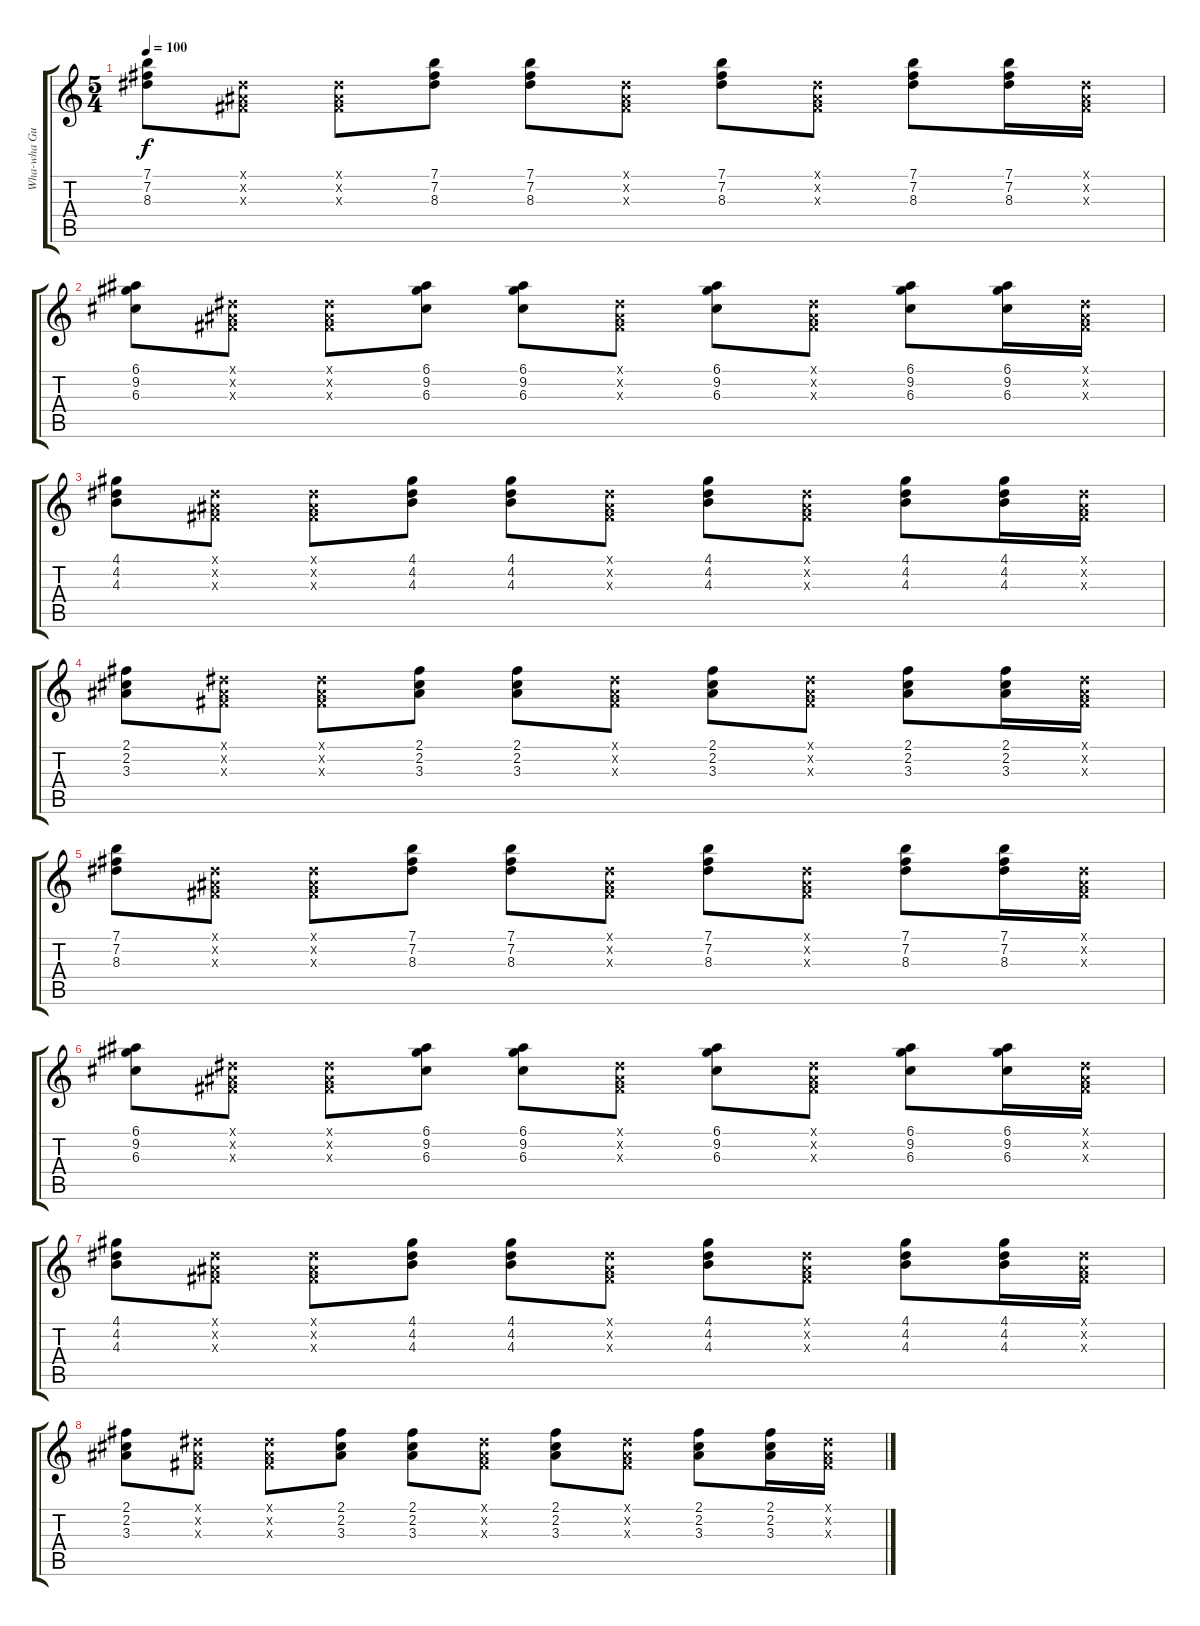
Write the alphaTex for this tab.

\track ("Wha-wha Guitar" "Wha-wha Gu") {instrument electricguitarclean}
\staff {score tabs}
\tuning (E4 B3 G3 D3 A2 E2) {hide}
\ts (5 4)
\tempo 100
\clef g2
\ks c
(7.1 7.2 8.3).8{dy f} (-1.1{x} -1.2{x} -1.3{x}).8 (-1.1{x} -1.2{x} -1.3{x}).8 (7.1 7.2 8.3).8 (7.1 7.2 8.3).8 (-1.1{x} -1.2{x} -1.3{x}).8 (7.1 7.2 8.3).8 (-1.1{x} -1.2{x} -1.3{x}).8 (7.1 7.2 8.3).8 (7.1 7.2 8.3).16 (-1.1{x} -1.2{x} -1.3{x}).16 |
(6.1 9.2 6.3).8 (-1.1{x} -1.2{x} -1.3{x}).8 (-1.1{x} -1.2{x} -1.3{x}).8 (6.1 9.2 6.3).8 (6.1 9.2 6.3).8 (-1.1{x} -1.2{x} -1.3{x}).8 (6.1 9.2 6.3).8 (-1.1{x} -1.2{x} -1.3{x}).8 (6.1 9.2 6.3).8 (6.1 9.2 6.3).16 (-1.1{x} -1.2{x} -1.3{x}).16 |
(4.1 4.2 4.3).8 (-1.1{x} -1.2{x} -1.3{x}).8 (-1.1{x} -1.2{x} -1.3{x}).8 (4.1 4.2 4.3).8 (4.1 4.2 4.3).8 (-1.1{x} -1.2{x} -1.3{x}).8 (4.1 4.2 4.3).8 (-1.1{x} -1.2{x} -1.3{x}).8 (4.1 4.2 4.3).8 (4.1 4.2 4.3).16 (-1.1{x} -1.2{x} -1.3{x}).16 |
(2.1 2.2 3.3).8 (-1.1{x} -1.2{x} -1.3{x}).8 (-1.1{x} -1.2{x} -1.3{x}).8 (2.1 2.2 3.3).8 (2.1 2.2 3.3).8 (-1.1{x} -1.2{x} -1.3{x}).8 (2.1 2.2 3.3).8 (-1.1{x} -1.2{x} -1.3{x}).8 (2.1 2.2 3.3).8 (2.1 2.2 3.3).16 (-1.1{x} -1.2{x} -1.3{x}).16 |
(7.1 7.2 8.3).8 (-1.1{x} -1.2{x} -1.3{x}).8 (-1.1{x} -1.2{x} -1.3{x}).8 (7.1 7.2 8.3).8 (7.1 7.2 8.3).8 (-1.1{x} -1.2{x} -1.3{x}).8 (7.1 7.2 8.3).8 (-1.1{x} -1.2{x} -1.3{x}).8 (7.1 7.2 8.3).8 (7.1 7.2 8.3).16 (-1.1{x} -1.2{x} -1.3{x}).16 |
(6.1 9.2 6.3).8 (-1.1{x} -1.2{x} -1.3{x}).8 (-1.1{x} -1.2{x} -1.3{x}).8 (6.1 9.2 6.3).8 (6.1 9.2 6.3).8 (-1.1{x} -1.2{x} -1.3{x}).8 (6.1 9.2 6.3).8 (-1.1{x} -1.2{x} -1.3{x}).8 (6.1 9.2 6.3).8 (6.1 9.2 6.3).16 (-1.1{x} -1.2{x} -1.3{x}).16 |
(4.1 4.2 4.3).8 (-1.1{x} -1.2{x} -1.3{x}).8 (-1.1{x} -1.2{x} -1.3{x}).8 (4.1 4.2 4.3).8 (4.1 4.2 4.3).8 (-1.1{x} -1.2{x} -1.3{x}).8 (4.1 4.2 4.3).8 (-1.1{x} -1.2{x} -1.3{x}).8 (4.1 4.2 4.3).8 (4.1 4.2 4.3).16 (-1.1{x} -1.2{x} -1.3{x}).16 |
(2.1 2.2 3.3).8 (-1.1{x} -1.2{x} -1.3{x}).8 (-1.1{x} -1.2{x} -1.3{x}).8 (2.1 2.2 3.3).8 (2.1 2.2 3.3).8 (-1.1{x} -1.2{x} -1.3{x}).8 (2.1 2.2 3.3).8 (-1.1{x} -1.2{x} -1.3{x}).8 (2.1 2.2 3.3).8 (2.1 2.2 3.3).16 (-1.1{x} -1.2{x} -1.3{x}).16
